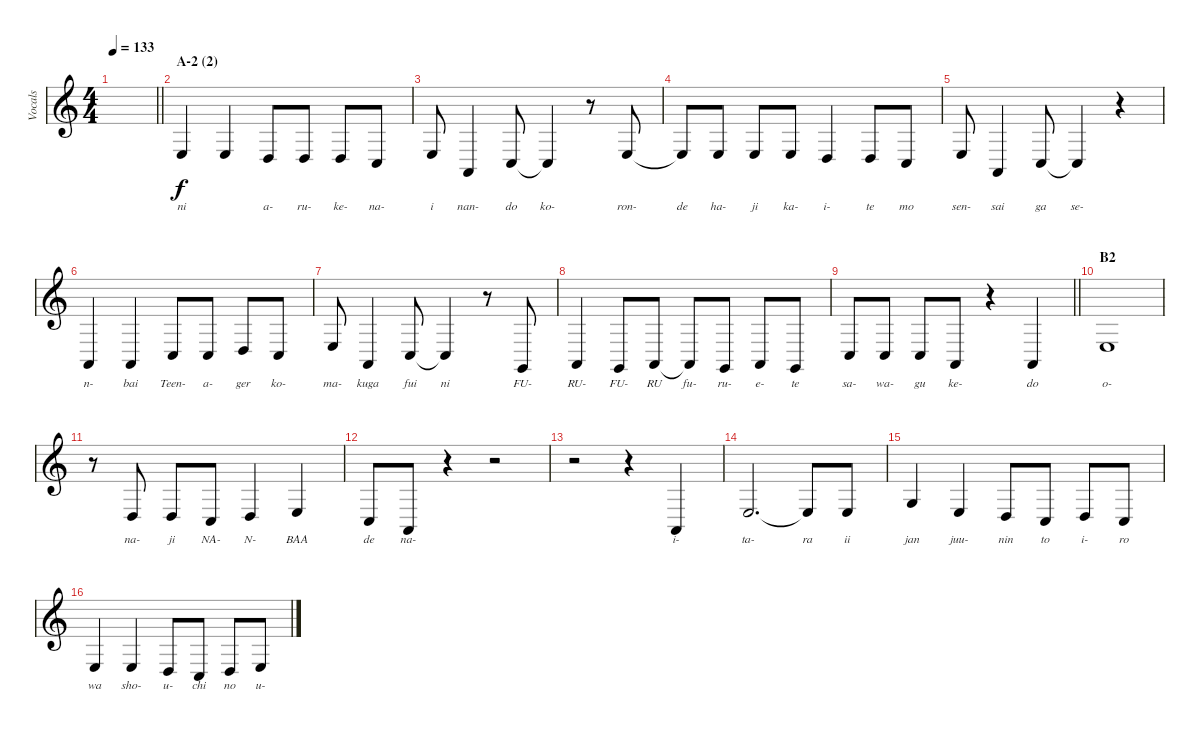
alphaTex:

\track ("Vocals" "Vocals") {instrument violin}
\staff {score}
\tuning (E4 B3 G3 D3 A2 E2) {hide}
\ts (4 4)
\tempo 133
\clef g2
\barLineRight lightlight
\ks c
|
\section ("" "A-2 (2)")
2.4.4{lyrics (0 "ni") lyrics (1 "") lyrics (2 "") lyrics (3 "") lyrics (4 "")} 2.4.4{lyrics (0 "") lyrics (1 "") lyrics (2 "") lyrics (3 "") lyrics (4 "")} 0.4.8{lyrics (0 "a-") lyrics (1 "") lyrics (2 "") lyrics (3 "") lyrics (4 "")} 0.4.8{lyrics (0 "ru-") lyrics (1 "") lyrics (2 "") lyrics (3 "") lyrics (4 "")} 0.4.8{lyrics (0 "ke-") lyrics (1 "") lyrics (2 "") lyrics (3 "") lyrics (4 "")} 3.5.8{lyrics (0 "na-") lyrics (1 "") lyrics (2 "") lyrics (3 "") lyrics (4 "")} |
2.4.8{lyrics (0 "i") lyrics (1 "") lyrics (2 "") lyrics (3 "") lyrics (4 "")} 0.5.4{lyrics (0 "nan-") lyrics (1 "") lyrics (2 "") lyrics (3 "") lyrics (4 "")} 3.5.8{lyrics (0 "do") lyrics (1 "") lyrics (2 "") lyrics (3 "") lyrics (4 "")} 3.5{t}.4{lyrics (0 "ko-") lyrics (1 "") lyrics (2 "") lyrics (3 "") lyrics (4 "")} r.8 2.4.8{lyrics (0 "ron-") lyrics (1 "") lyrics (2 "") lyrics (3 "") lyrics (4 "")} |
2.4{t}.8{lyrics (0 "de") lyrics (1 "") lyrics (2 "") lyrics (3 "") lyrics (4 "")} 2.4.8{lyrics (0 "ha-") lyrics (1 "") lyrics (2 "") lyrics (3 "") lyrics (4 "")} 2.4.8{lyrics (0 "ji") lyrics (1 "") lyrics (2 "") lyrics (3 "") lyrics (4 "")} 2.4.8{lyrics (0 "ka-") lyrics (1 "") lyrics (2 "") lyrics (3 "") lyrics (4 "")} 0.4.4{lyrics (0 "i-") lyrics (1 "") lyrics (2 "") lyrics (3 "") lyrics (4 "")} 0.4.8{lyrics (0 "te") lyrics (1 "") lyrics (2 "") lyrics (3 "") lyrics (4 "")} 3.5.8{lyrics (0 "mo") lyrics (1 "") lyrics (2 "") lyrics (3 "") lyrics (4 "")} |
2.4.8{lyrics (0 "sen-") lyrics (1 "") lyrics (2 "") lyrics (3 "") lyrics (4 "")} 0.5.4{lyrics (0 "sai") lyrics (1 "") lyrics (2 "") lyrics (3 "") lyrics (4 "")} 3.5.8{lyrics (0 "ga") lyrics (1 "") lyrics (2 "") lyrics (3 "") lyrics (4 "")} 3.5{t}.4{lyrics (0 "se-") lyrics (1 "") lyrics (2 "") lyrics (3 "") lyrics (4 "")} r.4 |
0.5.4{lyrics (0 "n-") lyrics (1 "") lyrics (2 "") lyrics (3 "") lyrics (4 "")} 0.5.4{lyrics (0 "bai") lyrics (1 "") lyrics (2 "") lyrics (3 "") lyrics (4 "")} 3.5.8{lyrics (0 "Teen-") lyrics (1 "") lyrics (2 "") lyrics (3 "") lyrics (4 "")} 3.5.8{lyrics (0 "a-") lyrics (1 "") lyrics (2 "") lyrics (3 "") lyrics (4 "")} 0.4.8{lyrics (0 "ger") lyrics (1 "") lyrics (2 "") lyrics (3 "") lyrics (4 "")} 3.5.8{lyrics (0 "ko-") lyrics (1 "") lyrics (2 "") lyrics (3 "") lyrics (4 "")} |
2.4.8{lyrics (0 "ma-") lyrics (1 "") lyrics (2 "") lyrics (3 "") lyrics (4 "")} 0.5.4{lyrics (0 "kuga") lyrics (1 "") lyrics (2 "") lyrics (3 "") lyrics (4 "")} 3.5.8{lyrics (0 "fui") lyrics (1 "") lyrics (2 "") lyrics (3 "") lyrics (4 "")} 3.5{t}.4{lyrics (0 "ni") lyrics (1 "") lyrics (2 "") lyrics (3 "") lyrics (4 "")} r.8 3.6.8{lyrics (0 "FU-") lyrics (1 "") lyrics (2 "") lyrics (3 "") lyrics (4 "")} |
0.5.4{lyrics (0 "RU-") lyrics (1 "") lyrics (2 "") lyrics (3 "") lyrics (4 "")} 3.6.8{lyrics (0 "FU-") lyrics (1 "") lyrics (2 "") lyrics (3 "") lyrics (4 "")} 0.5.8{lyrics (0 "RU") lyrics (1 "") lyrics (2 "") lyrics (3 "") lyrics (4 "")} 0.5{t}.8{lyrics (0 "fu-") lyrics (1 "") lyrics (2 "") lyrics (3 "") lyrics (4 "")} 3.6.8{lyrics (0 "ru-") lyrics (1 "") lyrics (2 "") lyrics (3 "") lyrics (4 "")} 0.5.8{lyrics (0 "e-") lyrics (1 "") lyrics (2 "") lyrics (3 "") lyrics (4 "")} 3.6.8{lyrics (0 "te") lyrics (1 "") lyrics (2 "") lyrics (3 "") lyrics (4 "")} |
\barLineRight lightlight
3.5.8{lyrics (0 "sa-") lyrics (1 "") lyrics (2 "") lyrics (3 "") lyrics (4 "")} 3.5.8{lyrics (0 "wa-") lyrics (1 "") lyrics (2 "") lyrics (3 "") lyrics (4 "")} 3.5.8{lyrics (0 "gu") lyrics (1 "") lyrics (2 "") lyrics (3 "") lyrics (4 "")} 0.5.8{lyrics (0 "ke-") lyrics (1 "") lyrics (2 "") lyrics (3 "") lyrics (4 "")} r.4 0.5.4{lyrics (0 "do") lyrics (1 "") lyrics (2 "") lyrics (3 "") lyrics (4 "")} |
\section ("" "B2")
2.4.1{lyrics (0 "o-") lyrics (1 "") lyrics (2 "") lyrics (3 "") lyrics (4 "")} |
r.8 0.4.8{lyrics (0 "na-") lyrics (1 "") lyrics (2 "") lyrics (3 "") lyrics (4 "")} 0.4.8{lyrics (0 "ji") lyrics (1 "") lyrics (2 "") lyrics (3 "") lyrics (4 "")} 3.5.8{lyrics (0 "NA-") lyrics (1 "") lyrics (2 "") lyrics (3 "") lyrics (4 "")} 0.4.4{lyrics (0 "N-") lyrics (1 "") lyrics (2 "") lyrics (3 "") lyrics (4 "")} 2.4.4{lyrics (0 "BAA") lyrics (1 "") lyrics (2 "") lyrics (3 "") lyrics (4 "")} |
3.5.8{lyrics (0 "de") lyrics (1 "") lyrics (2 "") lyrics (3 "") lyrics (4 "")} 0.5.8{lyrics (0 "na-") lyrics (1 "") lyrics (2 "") lyrics (3 "") lyrics (4 "")} r.4 r.2 |
r.2 r.4 0.5.4{lyrics (0 "i-") lyrics (1 "") lyrics (2 "") lyrics (3 "") lyrics (4 "")} |
2.4.2{d lyrics (0 "ta-") lyrics (1 "") lyrics (2 "") lyrics (3 "") lyrics (4 "")} 2.4{t}.8{lyrics (0 "ra") lyrics (1 "") lyrics (2 "") lyrics (3 "") lyrics (4 "")} 2.4.8{lyrics (0 "ii") lyrics (1 "") lyrics (2 "") lyrics (3 "") lyrics (4 "")} |
0.3.4{lyrics (0 "jan") lyrics (1 "") lyrics (2 "") lyrics (3 "") lyrics (4 "")} 2.4.4{lyrics (0 "juu-") lyrics (1 "") lyrics (2 "") lyrics (3 "") lyrics (4 "")} 0.4.8{lyrics (0 "nin") lyrics (1 "") lyrics (2 "") lyrics (3 "") lyrics (4 "")} 3.5.8{lyrics (0 "to") lyrics (1 "") lyrics (2 "") lyrics (3 "") lyrics (4 "")} 0.4.8{lyrics (0 "i-") lyrics (1 "") lyrics (2 "") lyrics (3 "") lyrics (4 "")} 3.5.8{lyrics (0 "ro") lyrics (1 "") lyrics (2 "") lyrics (3 "") lyrics (4 "")} |
2.4.4{lyrics (0 "wa") lyrics (1 "") lyrics (2 "") lyrics (3 "") lyrics (4 "")} 2.4.4{lyrics (0 "sho-") lyrics (1 "") lyrics (2 "") lyrics (3 "") lyrics (4 "")} 0.4.8{lyrics (0 "u-") lyrics (1 "") lyrics (2 "") lyrics (3 "") lyrics (4 "")} 3.5.8{lyrics (0 "chi") lyrics (1 "") lyrics (2 "") lyrics (3 "") lyrics (4 "")} 0.4.8{lyrics (0 "no") lyrics (1 "") lyrics (2 "") lyrics (3 "") lyrics (4 "")} 2.4.8{lyrics (0 "u-") lyrics (1 "") lyrics (2 "") lyrics (3 "") lyrics (4 "")}
